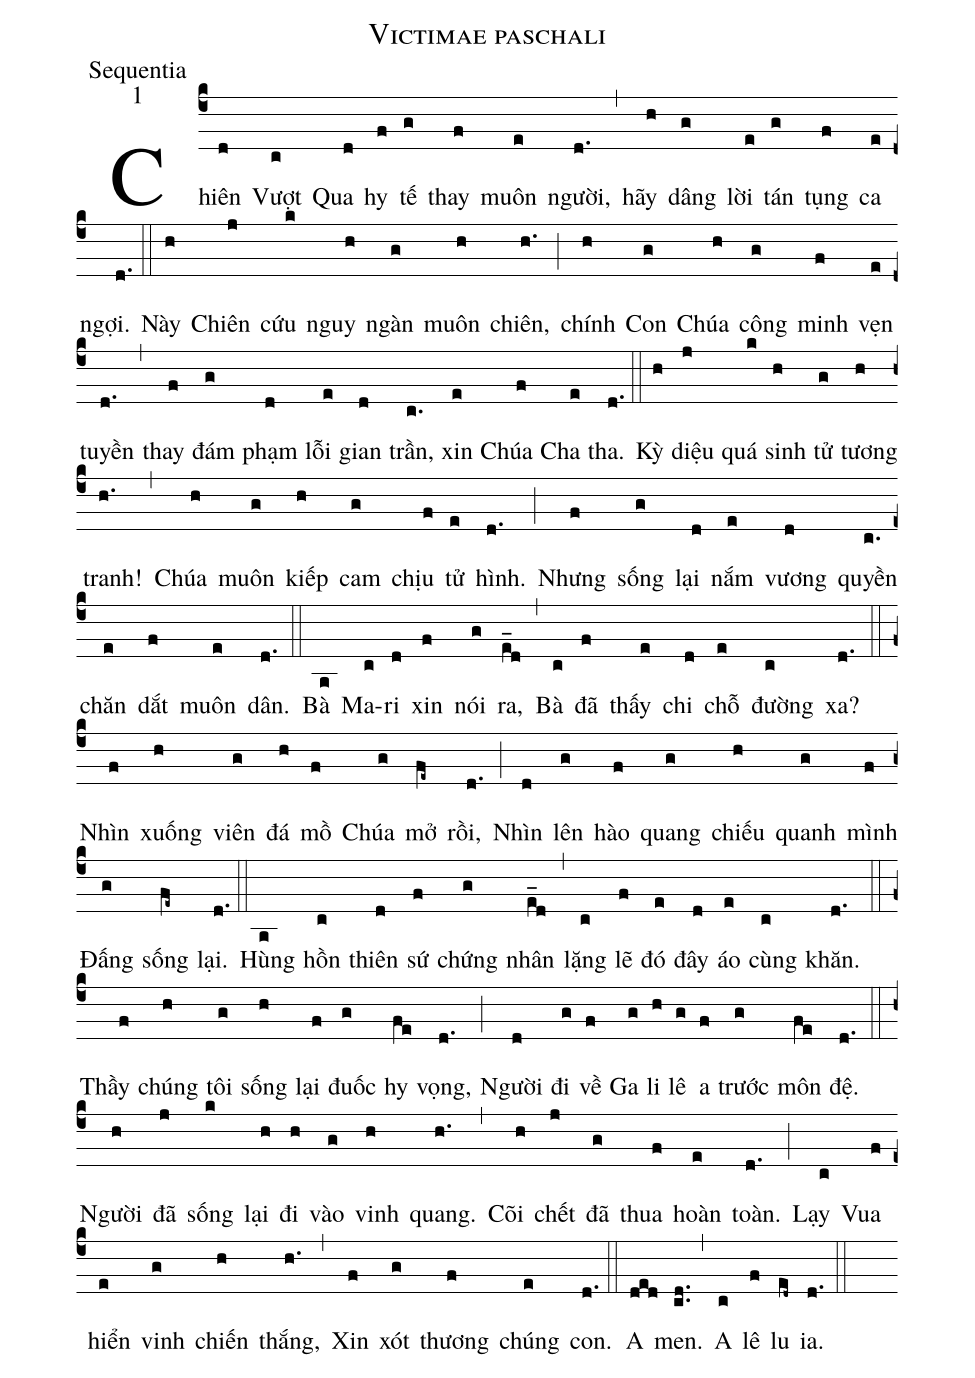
name:Victimae paschali;
office-part:Sequentia;
mode:1;
%%
(c4)Chiên(d) Vượt(c) Qua(d) hy(f) tế(g) thay(f) muôn(e) người,(d.) (,) hãy(h) dâng(g) lời(e) tán(g) tụng(f) ca(e) ngợi.(d.) (::)
Này(h) Chiên(j) cứu(k) nguy(h) ngàn(g) muôn(h) chiên,(h.) (;) chính(h) Con(g) Chúa(h) công(g) minh(f) vẹn(e) tuyền(d.) (,) thay(f) đám(g) phạm(d) lỗi(e) gian(d) trần,(c.) xin(e) Chúa(f) Cha(e) tha.(d.) (::)
Kỳ(h) diệu(j) quá(k) sinh(h) tử(g) tương(h) tranh!(h.) (,) Chúa(h) muôn(g) kiếp(h) cam(g) chịu(f) tử(e) hình.(d.) (;) Nhưng(f) sống(g) lại(d) nắm(e) vương(d) quyền(c.) chăn(e) dắt(f) muôn(e) dân.(d.) (::)
Bà(a) Ma-(c)ri(d) xin(f) nói(g) ra,(e_d) (,) Bà(c) đã(f) thấy(e) chi(d) chỗ(e) đường(c) xa?(d.) (::)
Nhìn(f) xuống(h) viên(g) đá(h) mồ(f) Chúa(g) mở(fe~) rồi,(d.) (;) Nhìn(d) lên(g) hào(f) quang(g) chiếu(h) quanh(g) mình(f) Đấng(g) sống(fe~) lại.(d.) (::)
Hùng(a) hồn(c) thiên(d) sứ(f) chứng(g) nhân(e_d) (,) lặng(c) lẽ(f) đó(e) đây(d) áo(e) cùng(c) khăn.(d.) (::)
Thầy(f) chúng(h) tôi(g) sống(h) lại(f) đuốc(g) hy(fe) vọng,(d.) (;) Người(d) đi(g) về(f) Ga(g) li(h) lê(g) a(f) trước(g) môn(fe) đệ.(d.) (::) Người(h) đã(j) sống(k) lại(h) đi(h) vào(g) vinh(h) quang.(h.) (,) Cõi(h) chết(j) đã(g) thua(f) hoàn(e) toàn.(d.) (;) Lạy(c) Vua(f) hiển(e) vinh(g) chiến(h) thắng,(h.) (,) Xin(f) xót(g) thương(f) chúng(e) con.(d.) (::) A(ded) men.(cd..) (,) A(c) lê(f) lu(ed~) ia.(d.) (::)
